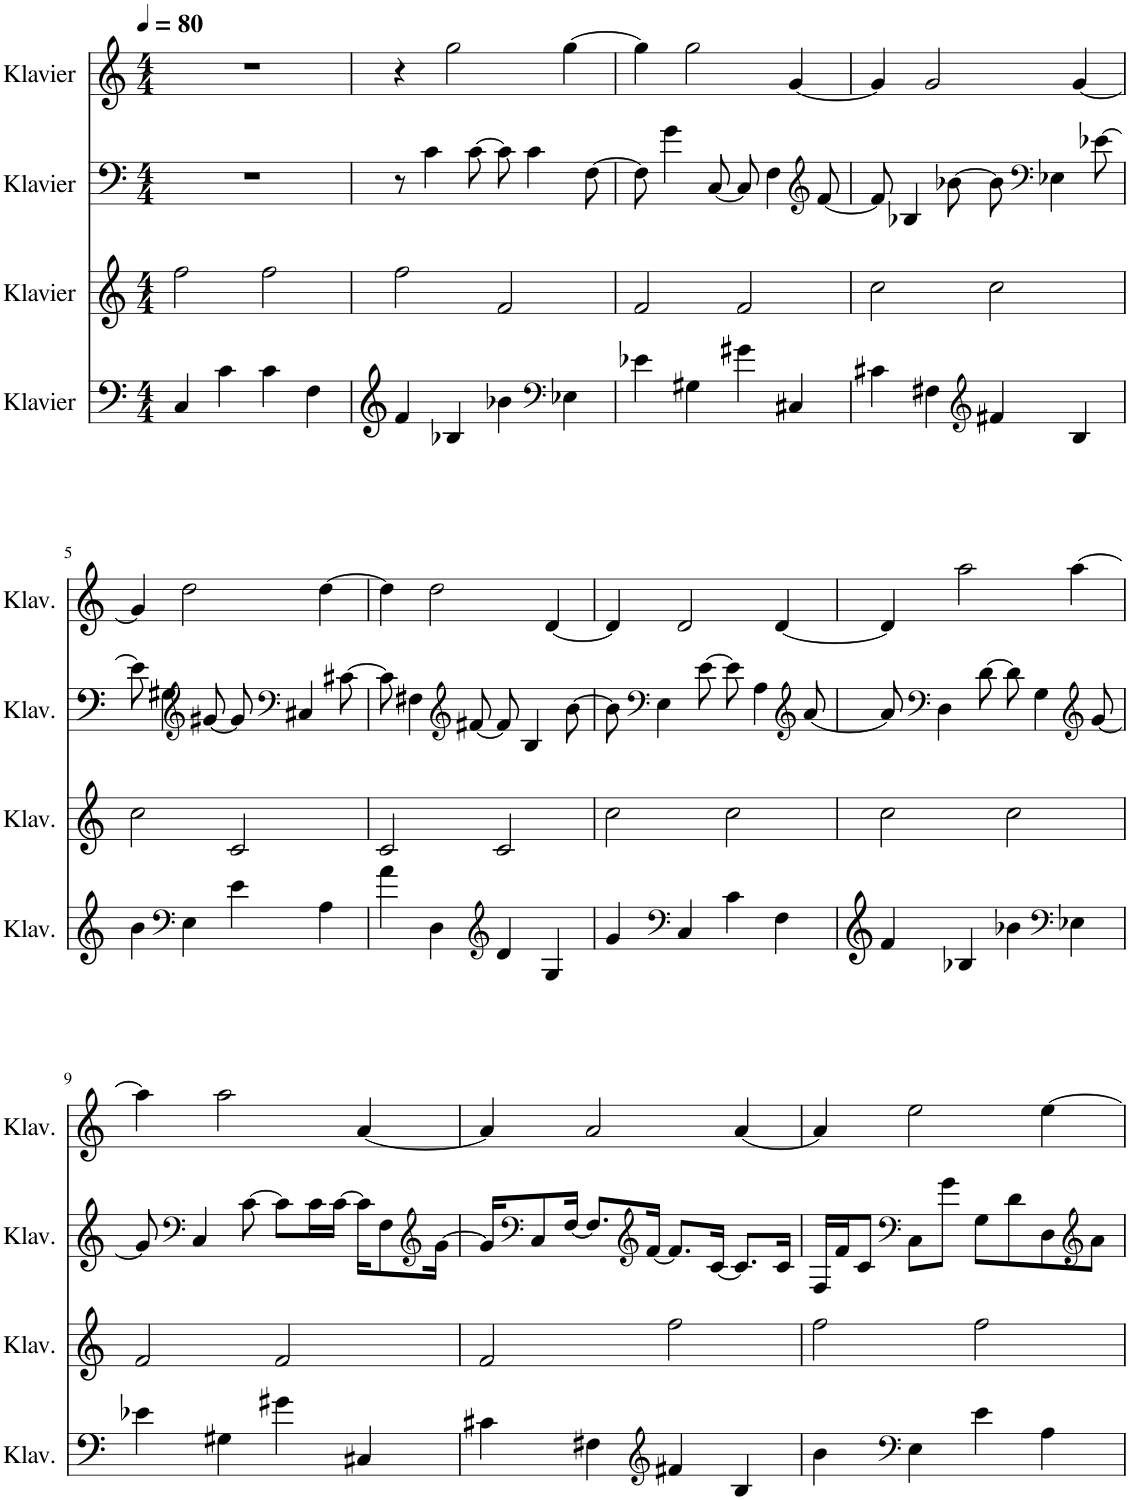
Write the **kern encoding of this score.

**kern	**kern	**kern	**kern
*part4	*part3	*part2	*part1
*staff4	*staff3	*staff2	*staff1
*I"Klavier	*I"Klavier	*I"Klavier	*I"Klavier
*I'Klav.	*I'Klav.	*I'Klav.	*I'Klav.
*clefF4	*clefG2	*clefF4	*clefG2
*k[]	*k[]	*k[]	*k[]
*M4/4	*M4/4	*M4/4	*M4/4
*MM80	*MM80	*MM80	*MM80
=1	=1	=1	=1
4C/	2ff\	1r	1r
4c\	.	.	.
4c\	2ff\	.	.
4F\	.	.	.
=2	=2	=2	=2
4f/	2ff\	8r	4r
.	.	4c\	.
4B-X/	.	.	2gg\
.	.	[8c\	.
4b-X\	2f/	8c\]	.
.	.	4c\	.
*clefF4	*	*	*
4E-X\	.	.	[4gg\
.	.	[8F\	.
=3	=3	=3	=3
4e-X\	2f/	8F\]	4gg\]
.	.	4g\	.
4G#X\	.	.	2gg\
.	.	[8C/	.
4g#X\	2f/	8C/]	.
.	.	4F\	.
4C#X/	.	.	[4g/
*	*	*clefG2	*
.	.	[8f/	.
=4	=4	=4	=4
4c#X\	2cc\	8f/]	4g/]
.	.	4B-X/	.
4F#X\	.	.	2g/
.	.	[8b-X\	.
*clefG2	*	*	*
4f#X/	2cc\	8b-\]	.
*	*	*clefF4	*
.	.	4E-X\	.
4B/	.	.	[4g/
.	.	[8e-X\	.
!!LO:LB:g=z
=5	=5	=5	=5
4b\	2cc\	8e-\]	4g/]
.	.	4G#X\	.
*clefF4	*	*	*
4E\	.	.	2dd\
*	*	*clefG2	*
.	.	[8g#X/	.
4e\	2c/	8g#/]	.
*	*	*clefF4	*
.	.	4C#X/	.
4A\	.	.	[4dd\
.	.	[8c#X\	.
=6	=6	=6	=6
4a\	2c/	8c#\]	4dd\]
.	.	4F#X\	.
4D\	.	.	2dd\
*	*	*clefG2	*
.	.	[8f#X/	.
*clefG2	*	*	*
4d/	2c/	8f#/]	.
.	.	4B/	.
4G/	.	.	[4d/
.	.	[8b\	.
=7	=7	=7	=7
4g/	2cc\	8b\]	4d/]
*	*	*clefF4	*
.	.	4E\	.
*clefF4	*	*	*
4C/	.	.	2d/
.	.	[8e\	.
4c\	2cc\	8e\]	.
.	.	4A\	.
4F\	.	.	[4d/
*	*	*clefG2	*
.	.	[8a/	.
=8	=8	=8	=8
4f/	2cc\	8a/]	4d/]
*	*	*clefF4	*
.	.	4D\	.
4B-X/	.	.	2aa\
.	.	[8d\	.
4b-X\	2cc\	8d\]	.
.	.	4G\	.
*clefF4	*	*	*
4E-X\	.	.	[4aa\
*	*	*clefG2	*
.	.	[8g/	.
!!LO:LB:g=z
=9	=9	=9	=9
4e-X\	2f/	8g/]	4aa\]
*	*	*clefF4	*
.	.	4C/	.
4G#X\	.	.	2aa\
.	.	[8c\	.
4g#X\	2f/	8c\L]	.
.	.	16c\L	.
.	.	[16c\JJ	.
4C#X/	.	16c\KL]	[4a/
.	.	8F\	.
*	*	*clefG2	*
.	.	[16g\Jk	.
=10	=10	=10	=10
4c#X\	2f/	16g/KL]	4a/]
*	*	*clefF4	*
.	.	8C/	.
.	.	[16F/Jk	.
4F#X\	.	8.F/L]	2a/
*	*	*clefG2	*
.	.	[16f/Jk	.
*clefG2	*	*	*
4f#X/	2ff\	8.f/L]	.
.	.	[16c/Jk	.
4B/	.	8.c/L]	[4a/
.	.	16c/Jk	.
=11	=11	=11	=11
4b\	2ff\	16F/LL	4a/]
.	.	16f/J	.
.	.	8c/J	.
*clefF4	*	*clefF4	*
4E\	.	8C\L	2ee\
.	.	8g\J	.
4e\	2ff\	8G\L	.
.	.	8d\	.
4A\	.	8D\	[4ee\
*	*	*clefG2	*
.	.	8a\J	.
=	=	=	=
*-	*-	*-	*-
